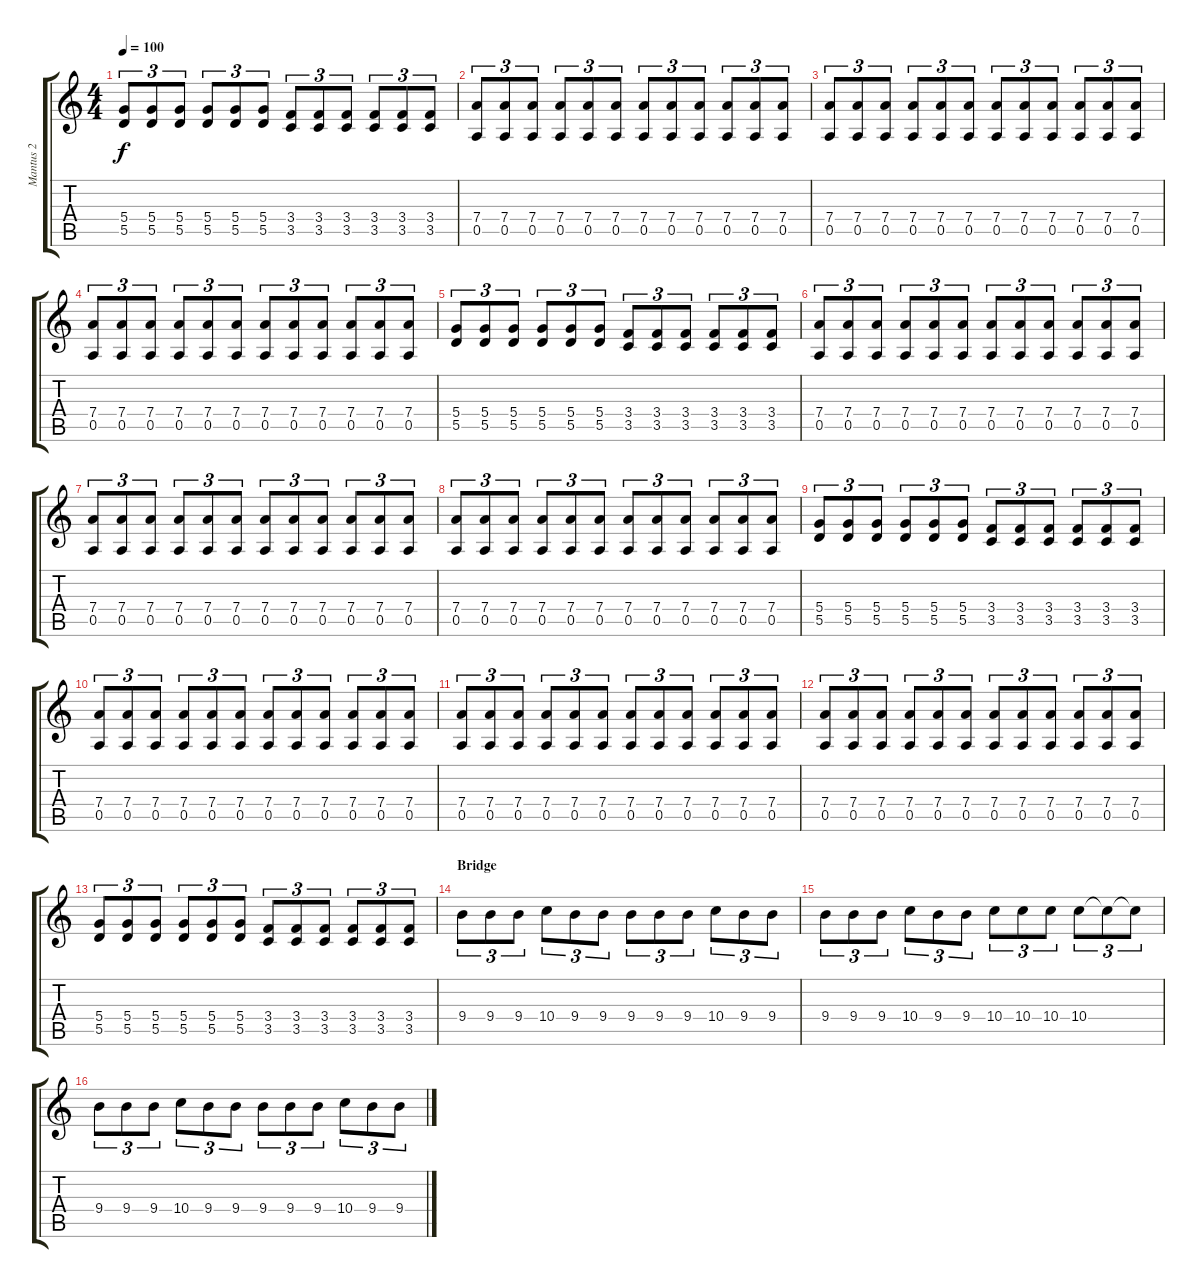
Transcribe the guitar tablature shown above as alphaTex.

\track ("Mantus 2" "Mantus 2") {instrument distortionguitar}
\staff {score tabs}
\tuning (E4 B3 G3 D3 A2 E2) {hide}
\ts (4 4)
\tempo 100
\clef g2
\ks c
(5.4 5.5).8{tu (3 2) dy f} (5.4 5.5).8{tu (3 2)} (5.4 5.5).8{tu (3 2)} (5.4 5.5).8{tu (3 2)} (5.4 5.5).8{tu (3 2)} (5.4 5.5).8{tu (3 2)} (3.4 3.5).8{tu (3 2)} (3.4 3.5).8{tu (3 2)} (3.4 3.5).8{tu (3 2)} (3.4 3.5).8{tu (3 2)} (3.4 3.5).8{tu (3 2)} (3.4 3.5).8{tu (3 2)} |
(7.4 0.5).8{tu (3 2)} (7.4 0.5).8{tu (3 2)} (7.4 0.5).8{tu (3 2)} (7.4 0.5).8{tu (3 2)} (7.4 0.5).8{tu (3 2)} (7.4 0.5).8{tu (3 2)} (7.4 0.5).8{tu (3 2)} (7.4 0.5).8{tu (3 2)} (7.4 0.5).8{tu (3 2)} (7.4 0.5).8{tu (3 2)} (7.4 0.5).8{tu (3 2)} (7.4 0.5).8{tu (3 2)} |
(7.4 0.5).8{tu (3 2)} (7.4 0.5).8{tu (3 2)} (7.4 0.5).8{tu (3 2)} (7.4 0.5).8{tu (3 2)} (7.4 0.5).8{tu (3 2)} (7.4 0.5).8{tu (3 2)} (7.4 0.5).8{tu (3 2)} (7.4 0.5).8{tu (3 2)} (7.4 0.5).8{tu (3 2)} (7.4 0.5).8{tu (3 2)} (7.4 0.5).8{tu (3 2)} (7.4 0.5).8{tu (3 2)} |
(7.4 0.5).8{tu (3 2)} (7.4 0.5).8{tu (3 2)} (7.4 0.5).8{tu (3 2)} (7.4 0.5).8{tu (3 2)} (7.4 0.5).8{tu (3 2)} (7.4 0.5).8{tu (3 2)} (7.4 0.5).8{tu (3 2)} (7.4 0.5).8{tu (3 2)} (7.4 0.5).8{tu (3 2)} (7.4 0.5).8{tu (3 2)} (7.4 0.5).8{tu (3 2)} (7.4 0.5).8{tu (3 2)} |
(5.4 5.5).8{tu (3 2)} (5.4 5.5).8{tu (3 2)} (5.4 5.5).8{tu (3 2)} (5.4 5.5).8{tu (3 2)} (5.4 5.5).8{tu (3 2)} (5.4 5.5).8{tu (3 2)} (3.4 3.5).8{tu (3 2)} (3.4 3.5).8{tu (3 2)} (3.4 3.5).8{tu (3 2)} (3.4 3.5).8{tu (3 2)} (3.4 3.5).8{tu (3 2)} (3.4 3.5).8{tu (3 2)} |
(7.4 0.5).8{tu (3 2)} (7.4 0.5).8{tu (3 2)} (7.4 0.5).8{tu (3 2)} (7.4 0.5).8{tu (3 2)} (7.4 0.5).8{tu (3 2)} (7.4 0.5).8{tu (3 2)} (7.4 0.5).8{tu (3 2)} (7.4 0.5).8{tu (3 2)} (7.4 0.5).8{tu (3 2)} (7.4 0.5).8{tu (3 2)} (7.4 0.5).8{tu (3 2)} (7.4 0.5).8{tu (3 2)} |
(7.4 0.5).8{tu (3 2)} (7.4 0.5).8{tu (3 2)} (7.4 0.5).8{tu (3 2)} (7.4 0.5).8{tu (3 2)} (7.4 0.5).8{tu (3 2)} (7.4 0.5).8{tu (3 2)} (7.4 0.5).8{tu (3 2)} (7.4 0.5).8{tu (3 2)} (7.4 0.5).8{tu (3 2)} (7.4 0.5).8{tu (3 2)} (7.4 0.5).8{tu (3 2)} (7.4 0.5).8{tu (3 2)} |
(7.4 0.5).8{tu (3 2)} (7.4 0.5).8{tu (3 2)} (7.4 0.5).8{tu (3 2)} (7.4 0.5).8{tu (3 2)} (7.4 0.5).8{tu (3 2)} (7.4 0.5).8{tu (3 2)} (7.4 0.5).8{tu (3 2)} (7.4 0.5).8{tu (3 2)} (7.4 0.5).8{tu (3 2)} (7.4 0.5).8{tu (3 2)} (7.4 0.5).8{tu (3 2)} (7.4 0.5).8{tu (3 2)} |
(5.4 5.5).8{tu (3 2)} (5.4 5.5).8{tu (3 2)} (5.4 5.5).8{tu (3 2)} (5.4 5.5).8{tu (3 2)} (5.4 5.5).8{tu (3 2)} (5.4 5.5).8{tu (3 2)} (3.4 3.5).8{tu (3 2)} (3.4 3.5).8{tu (3 2)} (3.4 3.5).8{tu (3 2)} (3.4 3.5).8{tu (3 2)} (3.4 3.5).8{tu (3 2)} (3.4 3.5).8{tu (3 2)} |
(7.4 0.5).8{tu (3 2)} (7.4 0.5).8{tu (3 2)} (7.4 0.5).8{tu (3 2)} (7.4 0.5).8{tu (3 2)} (7.4 0.5).8{tu (3 2)} (7.4 0.5).8{tu (3 2)} (7.4 0.5).8{tu (3 2)} (7.4 0.5).8{tu (3 2)} (7.4 0.5).8{tu (3 2)} (7.4 0.5).8{tu (3 2)} (7.4 0.5).8{tu (3 2)} (7.4 0.5).8{tu (3 2)} |
(7.4 0.5).8{tu (3 2)} (7.4 0.5).8{tu (3 2)} (7.4 0.5).8{tu (3 2)} (7.4 0.5).8{tu (3 2)} (7.4 0.5).8{tu (3 2)} (7.4 0.5).8{tu (3 2)} (7.4 0.5).8{tu (3 2)} (7.4 0.5).8{tu (3 2)} (7.4 0.5).8{tu (3 2)} (7.4 0.5).8{tu (3 2)} (7.4 0.5).8{tu (3 2)} (7.4 0.5).8{tu (3 2)} |
(7.4 0.5).8{tu (3 2)} (7.4 0.5).8{tu (3 2)} (7.4 0.5).8{tu (3 2)} (7.4 0.5).8{tu (3 2)} (7.4 0.5).8{tu (3 2)} (7.4 0.5).8{tu (3 2)} (7.4 0.5).8{tu (3 2)} (7.4 0.5).8{tu (3 2)} (7.4 0.5).8{tu (3 2)} (7.4 0.5).8{tu (3 2)} (7.4 0.5).8{tu (3 2)} (7.4 0.5).8{tu (3 2)} |
(5.4 5.5).8{tu (3 2)} (5.4 5.5).8{tu (3 2)} (5.4 5.5).8{tu (3 2)} (5.4 5.5).8{tu (3 2)} (5.4 5.5).8{tu (3 2)} (5.4 5.5).8{tu (3 2)} (3.4 3.5).8{tu (3 2)} (3.4 3.5).8{tu (3 2)} (3.4 3.5).8{tu (3 2)} (3.4 3.5).8{tu (3 2)} (3.4 3.5).8{tu (3 2)} (3.4 3.5).8{tu (3 2)} |
\section ("" "Bridge")
9.4.8{tu (3 2)} 9.4.8{tu (3 2)} 9.4.8{tu (3 2)} 10.4.8{tu (3 2)} 9.4.8{tu (3 2)} 9.4.8{tu (3 2)} 9.4.8{tu (3 2)} 9.4.8{tu (3 2)} 9.4.8{tu (3 2)} 10.4.8{tu (3 2)} 9.4.8{tu (3 2)} 9.4.8{tu (3 2)} |
9.4.8{tu (3 2)} 9.4.8{tu (3 2)} 9.4.8{tu (3 2)} 10.4.8{tu (3 2)} 9.4.8{tu (3 2)} 9.4.8{tu (3 2)} 10.4.8{tu (3 2)} 10.4.8{tu (3 2)} 10.4.8{tu (3 2)} 10.4.8{tu (3 2)} 10.4{t}.8{tu (3 2)} 10.4{t}.8{tu (3 2)} |
9.4.8{tu (3 2)} 9.4.8{tu (3 2)} 9.4.8{tu (3 2)} 10.4.8{tu (3 2)} 9.4.8{tu (3 2)} 9.4.8{tu (3 2)} 9.4.8{tu (3 2)} 9.4.8{tu (3 2)} 9.4.8{tu (3 2)} 10.4.8{tu (3 2)} 9.4.8{tu (3 2)} 9.4.8{tu (3 2)}
